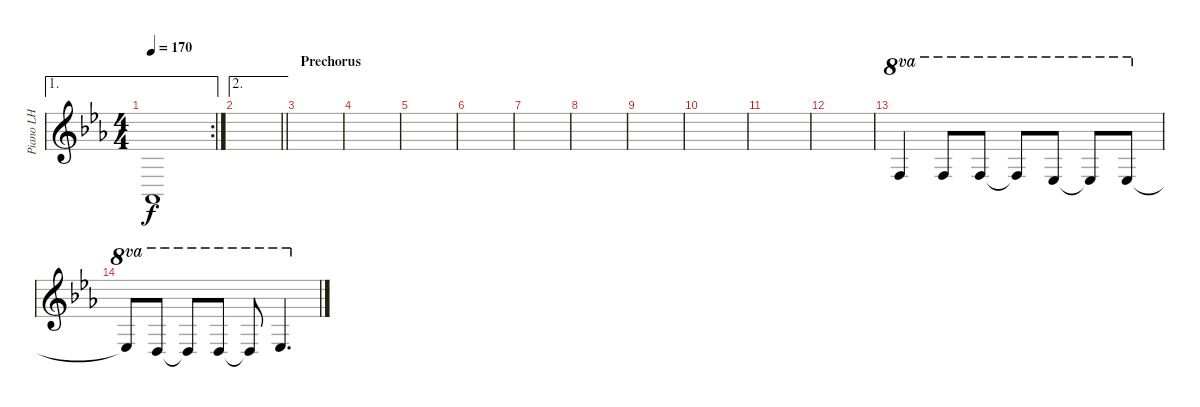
\track ("Piano LH" "Piano LH") {instrument acousticgrandpiano}
\staff {score}
\tuning (E4 B3 G3 D3 A2 E2) {hide}
\ae 1
\rc 2
\ts (4 4)
\tempo 170
\clef g2
\ks eb
4.6{t}.1{dy f} |
\ae 2
\barLineRight lightlight
|
\section ("" "Prechorus")
|
|
|
|
|
|
|
|
|
|
1.1.4{ot 8va} 1.1.8{ot 8va} 1.1.8{ot 8va} 1.1{t}.8{ot 8va} 4.2.8{ot 8va} 4.2{t}.8{ot 8va} 4.2.8{ot 8va} |
4.2{t}.8{ot 8va} 3.2.8{ot 8va} 3.2{t}.8{ot 8va} 3.2.8{ot 8va} 3.2{t}.8{ot 8va} 4.2.4{d ot 8va}
